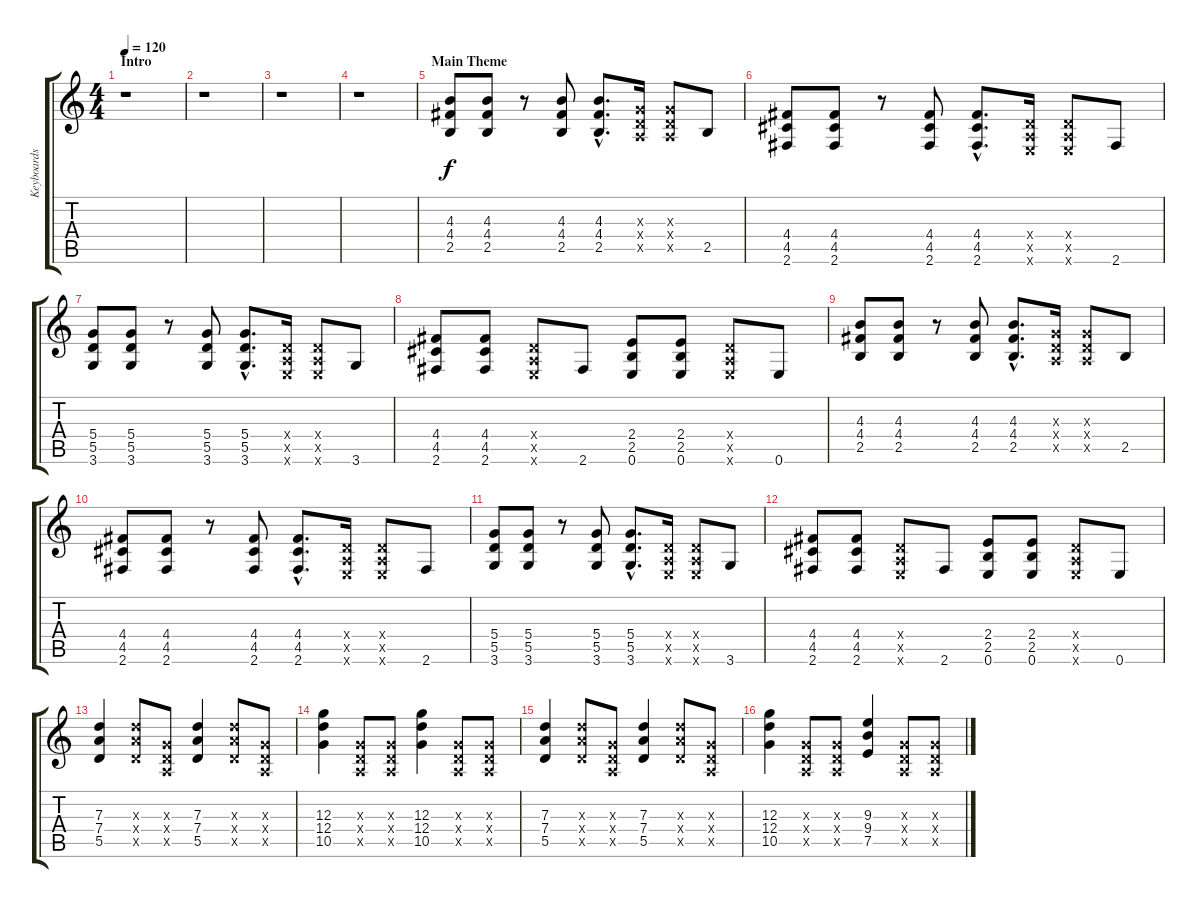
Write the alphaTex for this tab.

\track ("Keyboards / Synth" "Keyboards ") {instrument lead2sawtooth}
\staff {score tabs}
\tuning (E5 B4 G4 D4 A3 E3) {hide}
\ts (4 4)
\section ("" "Intro")
\tempo 120
\clef g2
\ks c
r.1{dy f instrument lead2sawtooth} |
r.1 |
r.1 |
r.1 |
\section ("" "Main Theme")
(4.3 4.4 2.5).8 (4.3 4.4 2.5).8 r.8 (4.3 4.4 2.5).8 (4.3{hac} 4.4{hac} 2.5{hac}).8{d} (0.3{x} 0.4{x} 0.5{x}).16 (0.3{x} 0.4{x} 0.5{x}).8 2.5.8 |
(4.4 4.5 2.6).8 (4.4 4.5 2.6).8 r.8 (4.4 4.5 2.6).8 (4.4{hac} 4.5{hac} 2.6{hac}).8{d} (0.4{x} 0.5{x} 0.6{x}).16 (0.4{x} 0.5{x} 0.6{x}).8 2.6.8 |
(5.4 5.5 3.6).8 (5.4 5.5 3.6).8 r.8 (5.4 5.5 3.6).8 (5.4{hac} 5.5{hac} 3.6{hac}).8{d} (0.4{x} 0.5{x} 0.6{x}).16 (0.4{x} 0.5{x} 0.6{x}).8 3.6.8 |
(4.4 4.5 2.6).8 (4.4 4.5 2.6).8 (0.4{x} 0.5{x} 0.6{x}).8 2.6.8 (2.4 2.5 0.6).8 (2.4 2.5 0.6).8 (0.4{x} 0.5{x} 0.6{x}).8 0.6.8 |
(4.3 4.4 2.5).8 (4.3 4.4 2.5).8 r.8 (4.3 4.4 2.5).8 (4.3{hac} 4.4{hac} 2.5{hac}).8{d} (0.3{x} 0.4{x} 0.5{x}).16 (0.3{x} 0.4{x} 0.5{x}).8 2.5.8 |
(4.4 4.5 2.6).8 (4.4 4.5 2.6).8 r.8 (4.4 4.5 2.6).8 (4.4{hac} 4.5{hac} 2.6{hac}).8{d} (0.4{x} 0.5{x} 0.6{x}).16 (0.4{x} 0.5{x} 0.6{x}).8 2.6.8 |
(5.4 5.5 3.6).8 (5.4 5.5 3.6).8 r.8 (5.4 5.5 3.6).8 (5.4{hac} 5.5{hac} 3.6{hac}).8{d} (0.4{x} 0.5{x} 0.6{x}).16 (0.4{x} 0.5{x} 0.6{x}).8 3.6.8 |
(4.4 4.5 2.6).8 (4.4 4.5 2.6).8 (0.4{x} 0.5{x} 0.6{x}).8 2.6.8 (2.4 2.5 0.6).8 (2.4 2.5 0.6).8 (0.4{x} 0.5{x} 0.6{x}).8 0.6.8 |
(7.3 7.4 5.5).4 (7.3{x} 7.4{x} 5.5{x}).8 (0.3{x} 0.4{x} 0.5{x}).8 (7.3 7.4 5.5).4 (7.3{x} 7.4{x} 5.5{x}).8 (0.3{x} 0.4{x} 0.5{x}).8 |
(12.3 12.4 10.5).4 (0.3{x} 0.4{x} 0.5{x}).8 (0.3{x} 0.4{x} 0.5{x}).8 (12.3 12.4 10.5).4 (0.3{x} 0.4{x} 0.5{x}).8 (0.3{x} 0.4{x} 0.5{x}).8 |
(7.3 7.4 5.5).4 (7.3{x} 7.4{x} 5.5{x}).8 (0.3{x} 0.4{x} 0.5{x}).8 (7.3 7.4 5.5).4 (7.3{x} 7.4{x} 5.5{x}).8 (0.3{x} 0.4{x} 0.5{x}).8 |
(12.3 12.4 10.5).4 (0.3{x} 0.4{x} 0.5{x}).8 (0.3{x} 0.4{x} 0.5{x}).8 (9.3 9.4 7.5).4 (0.3{x} 0.4{x} 0.5{x}).8 (0.3{x} 0.4{x} 0.5{x}).8
